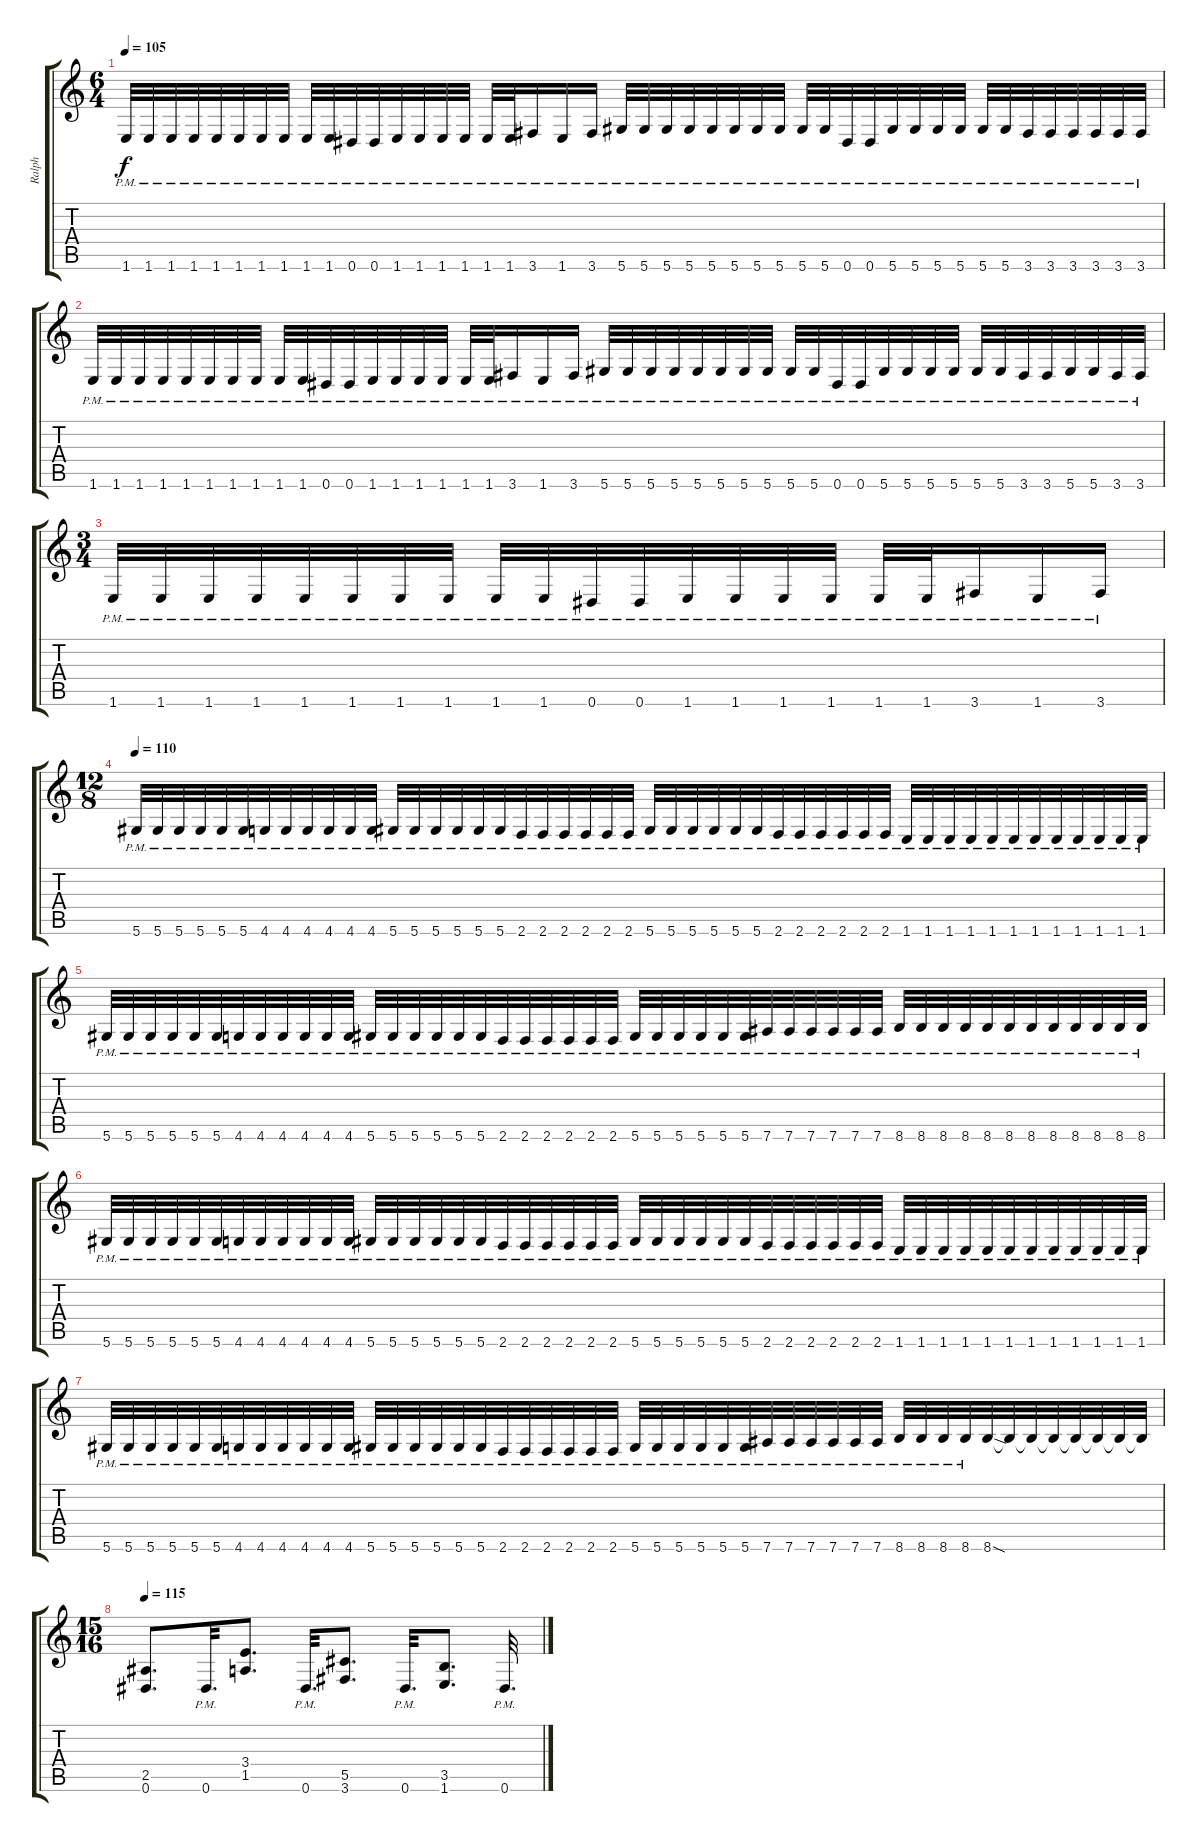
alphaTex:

\track ("Ralph" "Ralph") {instrument distortionguitar}
\staff {score tabs}
\tuning (Eb4 Bb3 Gb3 Db3 Ab2 Eb2) {hide}
\ts (6 4)
\tempo 105
\clef g2
\ks c
1.6{pm}.32{dy f} 1.6{pm}.32 1.6{pm}.32 1.6{pm}.32 1.6{pm}.32 1.6{pm}.32 1.6{pm}.32 1.6{pm}.32 1.6{pm}.32 1.6{pm}.32 0.6{pm}.32 0.6{pm}.32 1.6{pm}.32 1.6{pm}.32 1.6{pm}.32 1.6{pm}.32 1.6{pm}.32 1.6{pm}.32 3.6{pm}.16 1.6{pm}.16 3.6{pm}.16 5.6{pm}.32 5.6{pm}.32 5.6{pm}.32 5.6{pm}.32 5.6{pm}.32 5.6{pm}.32 5.6{pm}.32 5.6{pm}.32 5.6{pm}.32 5.6{pm}.32 0.6{pm}.32 0.6{pm}.32 5.6{pm}.32 5.6{pm}.32 5.6{pm}.32 5.6{pm}.32 5.6{pm}.32 5.6{pm}.32 3.6{pm}.32 3.6{pm}.32 3.6{pm}.32 3.6{pm}.32 3.6{pm}.32 3.6{pm}.32 |
1.6{pm}.32 1.6{pm}.32 1.6{pm}.32 1.6{pm}.32 1.6{pm}.32 1.6{pm}.32 1.6{pm}.32 1.6{pm}.32 1.6{pm}.32 1.6{pm}.32 0.6{pm}.32 0.6{pm}.32 1.6{pm}.32 1.6{pm}.32 1.6{pm}.32 1.6{pm}.32 1.6{pm}.32 1.6{pm}.32 3.6{pm}.16 1.6{pm}.16 3.6{pm}.16 5.6{pm}.32 5.6{pm}.32 5.6{pm}.32 5.6{pm}.32 5.6{pm}.32 5.6{pm}.32 5.6{pm}.32 5.6{pm}.32 5.6{pm}.32 5.6{pm}.32 0.6{pm}.32 0.6{pm}.32 5.6{pm}.32 5.6{pm}.32 5.6{pm}.32 5.6{pm}.32 5.6{pm}.32 5.6{pm}.32 3.6{pm}.32 3.6{pm}.32 5.6{pm}.32 5.6{pm}.32 3.6{pm}.32 3.6{pm}.32 |
\ts (3 4)
1.6{pm}.32 1.6{pm}.32 1.6{pm}.32 1.6{pm}.32 1.6{pm}.32 1.6{pm}.32 1.6{pm}.32 1.6{pm}.32 1.6{pm}.32 1.6{pm}.32 0.6{pm}.32 0.6{pm}.32 1.6{pm}.32 1.6{pm}.32 1.6{pm}.32 1.6{pm}.32 1.6{pm}.32 1.6{pm}.32 3.6{pm}.16 1.6{pm}.16 3.6{pm}.16 |
\ts (12 8)
\tempo 110
5.6{pm}.32 5.6{pm}.32 5.6{pm}.32 5.6{pm}.32 5.6{pm}.32 5.6{pm}.32 4.6{pm}.32 4.6{pm}.32 4.6{pm}.32 4.6{pm}.32 4.6{pm}.32 4.6{pm}.32 5.6{pm}.32 5.6{pm}.32 5.6{pm}.32 5.6{pm}.32 5.6{pm}.32 5.6{pm}.32 2.6{pm}.32 2.6{pm}.32 2.6{pm}.32 2.6{pm}.32 2.6{pm}.32 2.6{pm}.32 5.6{pm}.32 5.6{pm}.32 5.6{pm}.32 5.6{pm}.32 5.6{pm}.32 5.6{pm}.32 2.6{pm}.32 2.6{pm}.32 2.6{pm}.32 2.6{pm}.32 2.6{pm}.32 2.6{pm}.32 1.6{pm}.32 1.6{pm}.32 1.6{pm}.32 1.6{pm}.32 1.6{pm}.32 1.6{pm}.32 1.6{pm}.32 1.6{pm}.32 1.6{pm}.32 1.6{pm}.32 1.6{pm}.32 1.6{pm}.32 |
5.6{pm}.32 5.6{pm}.32 5.6{pm}.32 5.6{pm}.32 5.6{pm}.32 5.6{pm}.32 4.6{pm}.32 4.6{pm}.32 4.6{pm}.32 4.6{pm}.32 4.6{pm}.32 4.6{pm}.32 5.6{pm}.32 5.6{pm}.32 5.6{pm}.32 5.6{pm}.32 5.6{pm}.32 5.6{pm}.32 2.6{pm}.32 2.6{pm}.32 2.6{pm}.32 2.6{pm}.32 2.6{pm}.32 2.6{pm}.32 5.6{pm}.32 5.6{pm}.32 5.6{pm}.32 5.6{pm}.32 5.6{pm}.32 5.6{pm}.32 7.6{pm}.32 7.6{pm}.32 7.6{pm}.32 7.6{pm}.32 7.6{pm}.32 7.6{pm}.32 8.6{pm}.32 8.6{pm}.32 8.6{pm}.32 8.6{pm}.32 8.6{pm}.32 8.6{pm}.32 8.6{pm}.32 8.6{pm}.32 8.6{pm}.32 8.6{pm}.32 8.6{pm}.32 8.6{pm}.32 |
5.6{pm}.32 5.6{pm}.32 5.6{pm}.32 5.6{pm}.32 5.6{pm}.32 5.6{pm}.32 4.6{pm}.32 4.6{pm}.32 4.6{pm}.32 4.6{pm}.32 4.6{pm}.32 4.6{pm}.32 5.6{pm}.32 5.6{pm}.32 5.6{pm}.32 5.6{pm}.32 5.6{pm}.32 5.6{pm}.32 2.6{pm}.32 2.6{pm}.32 2.6{pm}.32 2.6{pm}.32 2.6{pm}.32 2.6{pm}.32 5.6{pm}.32 5.6{pm}.32 5.6{pm}.32 5.6{pm}.32 5.6{pm}.32 5.6{pm}.32 2.6{pm}.32 2.6{pm}.32 2.6{pm}.32 2.6{pm}.32 2.6{pm}.32 2.6{pm}.32 1.6{pm}.32 1.6{pm}.32 1.6{pm}.32 1.6{pm}.32 1.6{pm}.32 1.6{pm}.32 1.6{pm}.32 1.6{pm}.32 1.6{pm}.32 1.6{pm}.32 1.6{pm}.32 1.6{pm}.32 |
5.6{pm}.32 5.6{pm}.32 5.6{pm}.32 5.6{pm}.32 5.6{pm}.32 5.6{pm}.32 4.6{pm}.32 4.6{pm}.32 4.6{pm}.32 4.6{pm}.32 4.6{pm}.32 4.6{pm}.32 5.6{pm}.32 5.6{pm}.32 5.6{pm}.32 5.6{pm}.32 5.6{pm}.32 5.6{pm}.32 2.6{pm}.32 2.6{pm}.32 2.6{pm}.32 2.6{pm}.32 2.6{pm}.32 2.6{pm}.32 5.6{pm}.32 5.6{pm}.32 5.6{pm}.32 5.6{pm}.32 5.6{pm}.32 5.6{pm}.32 7.6{pm}.32 7.6{pm}.32 7.6{pm}.32 7.6{pm}.32 7.6{pm}.32 7.6{pm}.32 8.6{pm}.32 8.6{pm}.32 8.6{pm}.32 8.6{pm}.32 8.6{sod}.32 8.6{t}.32 8.6{t}.32 8.6{t}.32 8.6{t}.32 8.6{t}.32 8.6{t}.32 8.6{t}.32 |
\ts (15 16)
\tempo 115
(2.5 0.6).8{d} 0.6{pm}.32{d} (3.4 1.5).8{d} 0.6{pm}.32{d} (5.5 3.6).8{d} 0.6{pm}.32{d} (3.5 1.6).8{d} 0.6{pm}.32{d}
